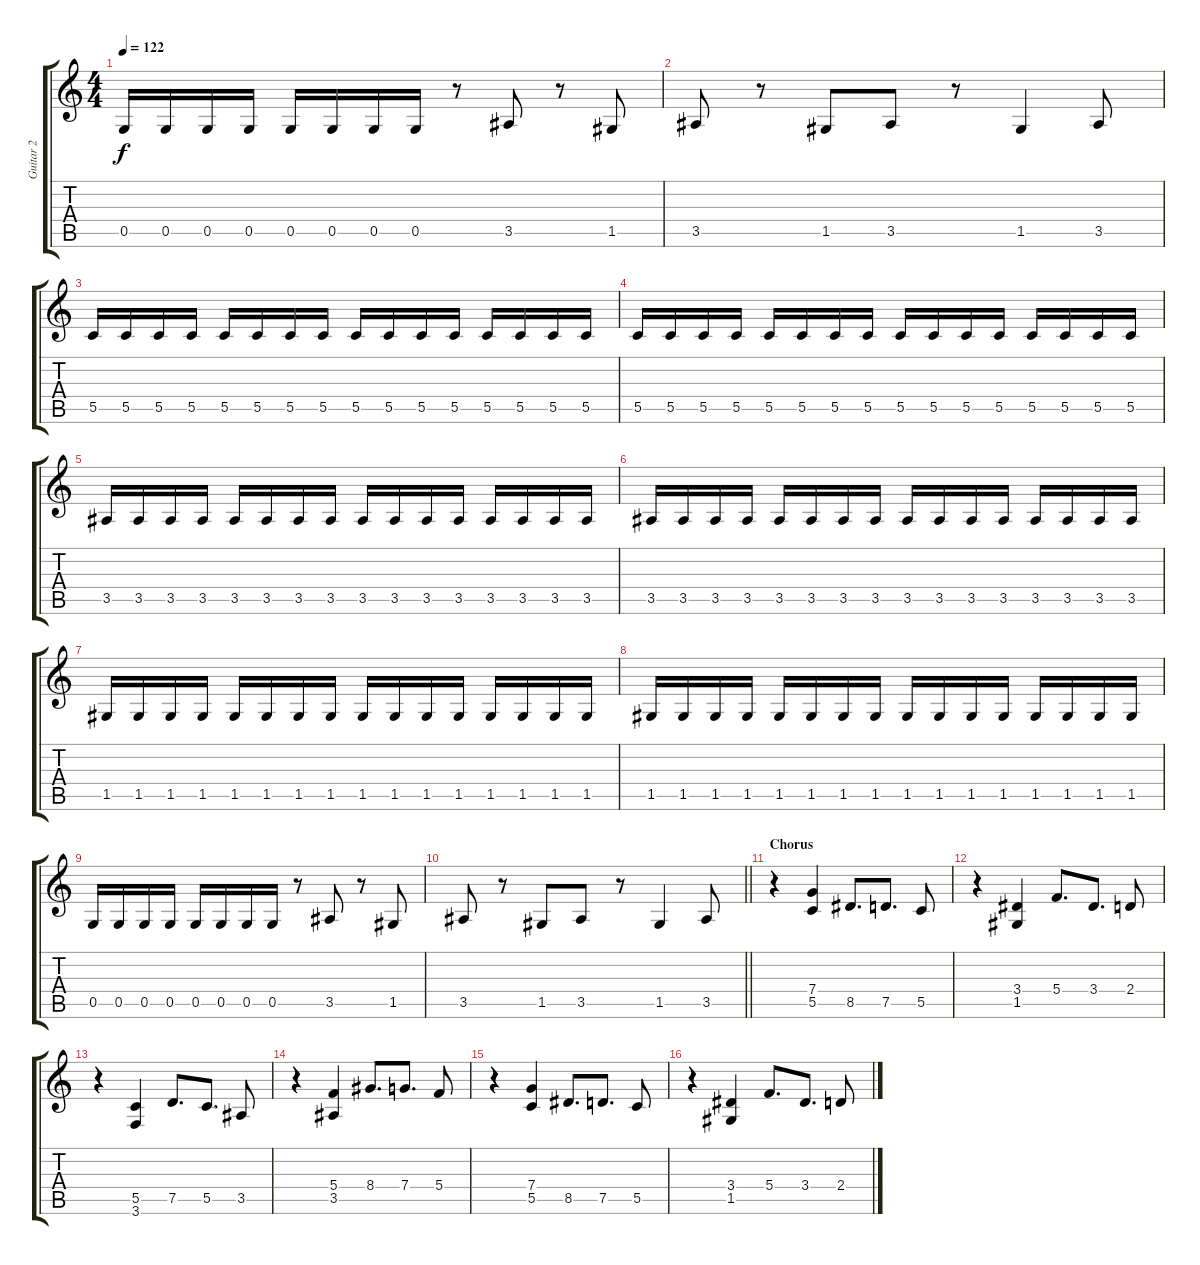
\track ("Guitar 2" "Guitar 2") {instrument overdrivenguitar}
\staff {score tabs}
\tuning (D4 A3 F3 C3 G2 D2) {hide}
\ts (4 4)
\tempo 122
\clef g2
\ks c
0.5.16{dy f} 0.5.16 0.5.16 0.5.16 0.5.16 0.5.16 0.5.16 0.5.16 r.8 3.5.8 r.8 1.5.8 |
3.5.8 r.8 1.5.8 3.5.8 r.8 1.5.4 3.5.8 |
5.5.16 5.5.16 5.5.16 5.5.16 5.5.16 5.5.16 5.5.16 5.5.16 5.5.16 5.5.16 5.5.16 5.5.16 5.5.16 5.5.16 5.5.16 5.5.16 |
5.5.16 5.5.16 5.5.16 5.5.16 5.5.16 5.5.16 5.5.16 5.5.16 5.5.16 5.5.16 5.5.16 5.5.16 5.5.16 5.5.16 5.5.16 5.5.16 |
3.5.16 3.5.16 3.5.16 3.5.16 3.5.16 3.5.16 3.5.16 3.5.16 3.5.16 3.5.16 3.5.16 3.5.16 3.5.16 3.5.16 3.5.16 3.5.16 |
3.5.16 3.5.16 3.5.16 3.5.16 3.5.16 3.5.16 3.5.16 3.5.16 3.5.16 3.5.16 3.5.16 3.5.16 3.5.16 3.5.16 3.5.16 3.5.16 |
1.5.16 1.5.16 1.5.16 1.5.16 1.5.16 1.5.16 1.5.16 1.5.16 1.5.16 1.5.16 1.5.16 1.5.16 1.5.16 1.5.16 1.5.16 1.5.16 |
1.5.16 1.5.16 1.5.16 1.5.16 1.5.16 1.5.16 1.5.16 1.5.16 1.5.16 1.5.16 1.5.16 1.5.16 1.5.16 1.5.16 1.5.16 1.5.16 |
0.5.16 0.5.16 0.5.16 0.5.16 0.5.16 0.5.16 0.5.16 0.5.16 r.8 3.5.8 r.8 1.5.8 |
\barLineRight lightlight
3.5.8 r.8 1.5.8 3.5.8 r.8 1.5.4 3.5.8 |
\section ("" "Chorus")
r.4 (7.4 5.5).4 8.5.8{d} 7.5.8{d} 5.5.8 |
r.4 (3.4 1.5).4 5.4.8{d} 3.4.8{d} 2.4.8 |
r.4 (5.5 3.6).4 7.5.8{d} 5.5.8{d} 3.5.8 |
r.4 (5.4 3.5).4 8.4.8{d} 7.4.8{d} 5.4.8 |
r.4 (7.4 5.5).4 8.5.8{d} 7.5.8{d} 5.5.8 |
r.4 (3.4 1.5).4 5.4.8{d} 3.4.8{d} 2.4.8
